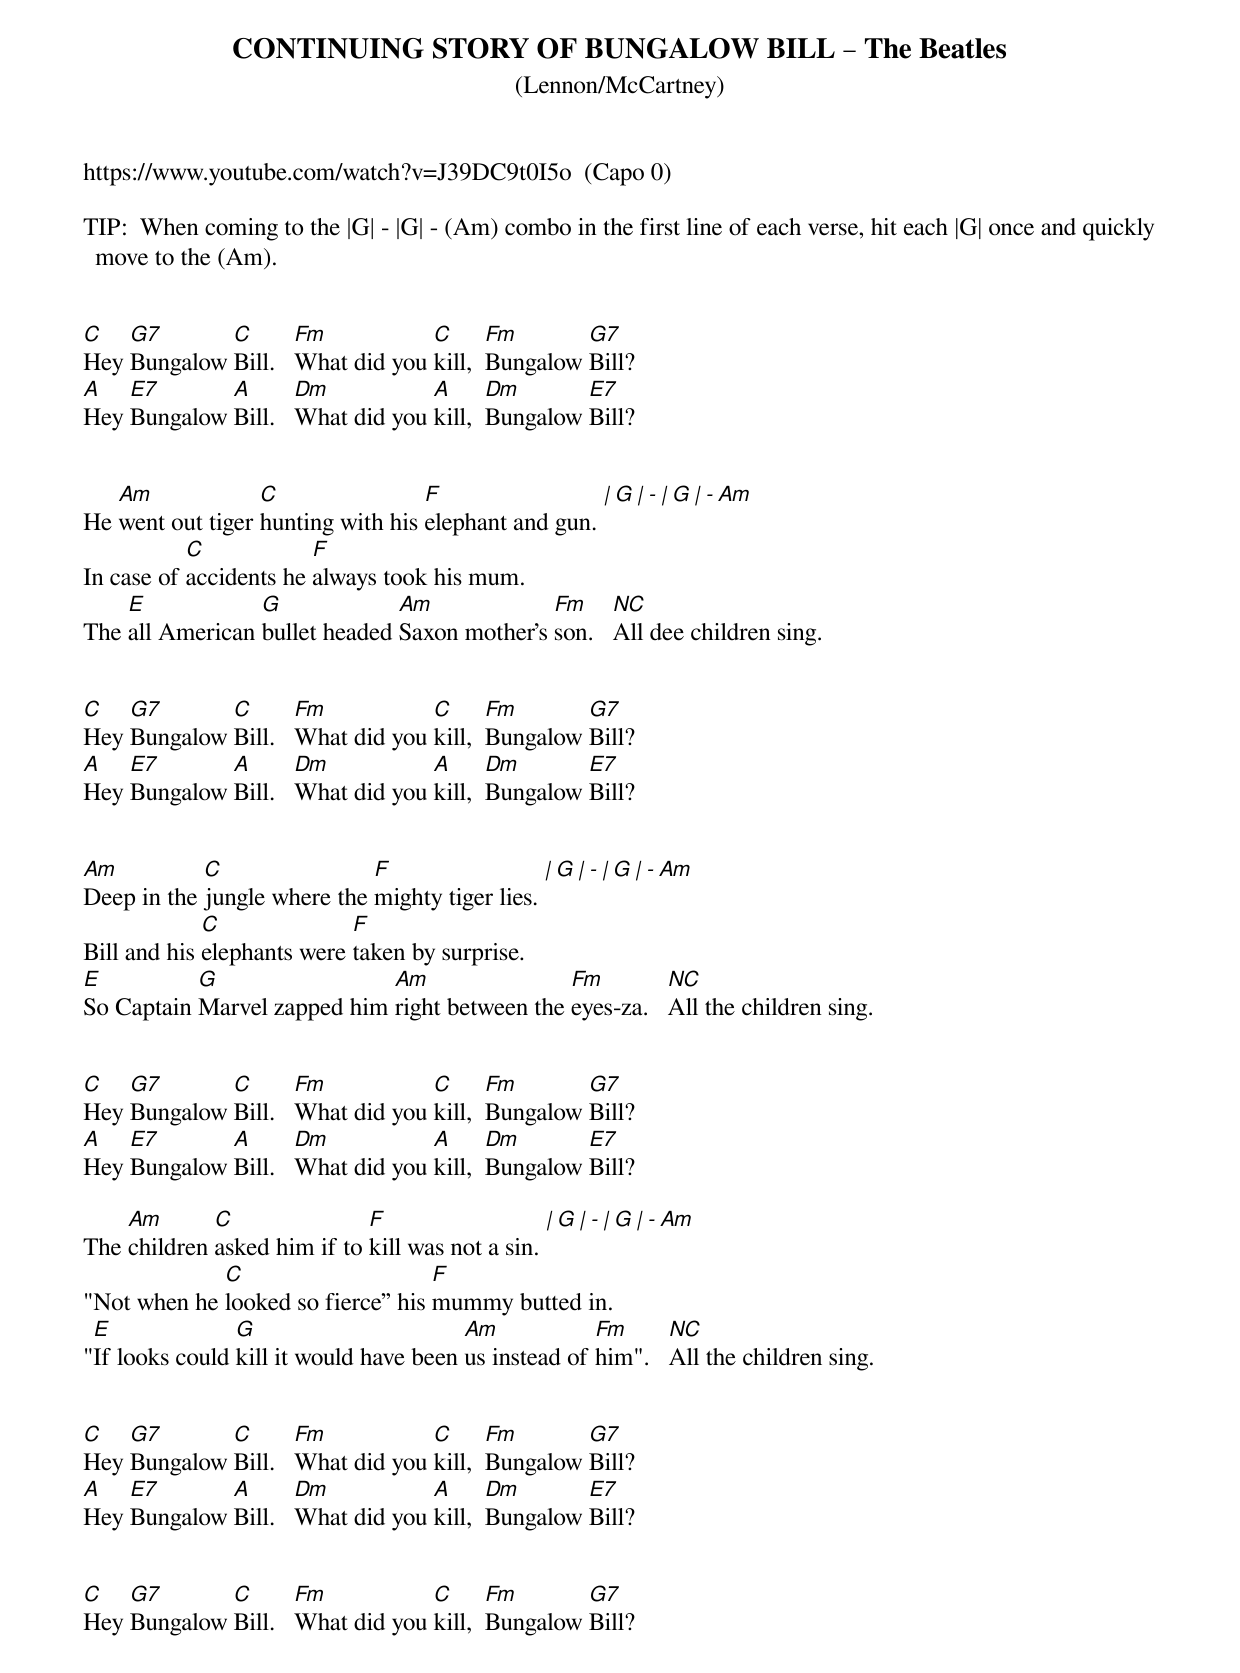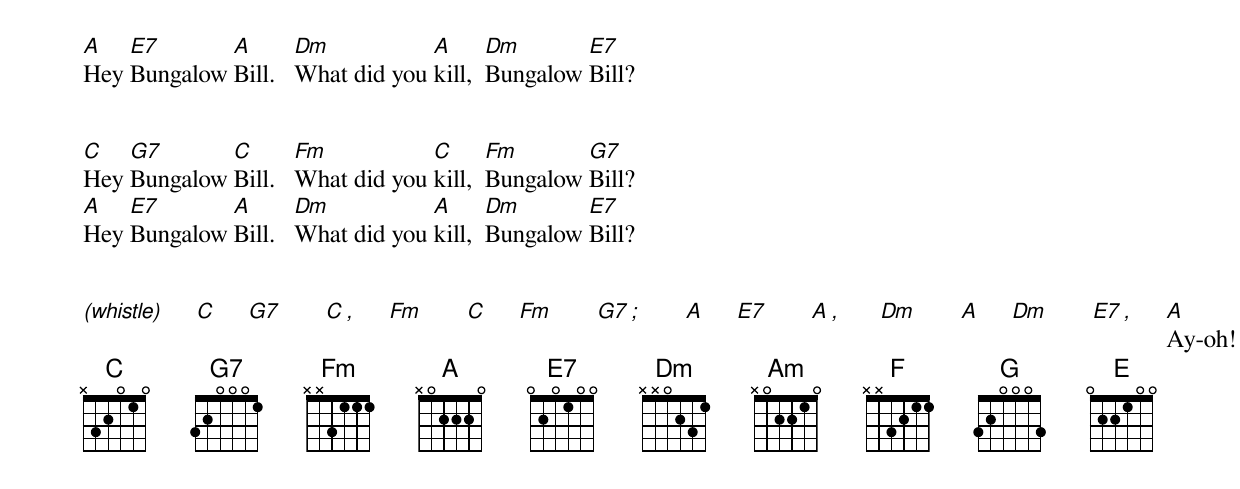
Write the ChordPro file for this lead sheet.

{define: E7 base-fret 1 frets 0 2 0 1 0 0}
{define: F base-fret 1 frets x x 3 2 1 1}
{define: Fm base-fret 1 frets x x 3 1 1 1}
{t: CONTINUING STORY OF BUNGALOW BILL – The Beatles}
{st: (Lennon/McCartney)}
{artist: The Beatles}
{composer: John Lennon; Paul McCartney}


https://www.youtube.com/watch?v=J39DC9t0I5o  (Capo 0)

TIP:  When coming to the |G| - |G| - (Am) combo in the first line of each verse, hit each |G| once and quickly move to the (Am).


[C]Hey [G7]Bungalow [C]Bill.   [Fm]What did you [C]kill,  [Fm]Bungalow [G7]Bill?
[A]Hey [E7]Bungalow [A]Bill.   [Dm]What did you [A]kill,  [Dm]Bungalow [E7]Bill?


He [Am]went out tiger [C]hunting with his [F]elephant and gun. [|][G][|][-][|][G][|][-][Am]
In case of [C]accidents he [F]always took his mum.
The [E]all American [G]bullet headed [Am]Saxon mother's [Fm]son.   [NC]All dee children sing.


[C]Hey [G7]Bungalow [C]Bill.   [Fm]What did you [C]kill,  [Fm]Bungalow [G7]Bill?
[A]Hey [E7]Bungalow [A]Bill.   [Dm]What did you [A]kill,  [Dm]Bungalow [E7]Bill?


[Am]Deep in the [C]jungle where the [F]mighty tiger lies. [|][G][|][-][|][G][|][-][Am]
Bill and his [C]elephants were [F]taken by surprise.
[E]So Captain [G]Marvel zapped him [Am]right between the [Fm]eyes-za.   [NC]All the children sing.


[C]Hey [G7]Bungalow [C]Bill.   [Fm]What did you [C]kill,  [Fm]Bungalow [G7]Bill?
[A]Hey [E7]Bungalow [A]Bill.   [Dm]What did you [A]kill,  [Dm]Bungalow [E7]Bill?

The [Am]children [C]asked him if to [F]kill was not a sin. [|][G][|][-][|][G][|][-][Am]
"Not when he [C]looked so fierce” his [F]mummy butted in.
"[E]If looks could [G]kill it would have been [Am]us instead of [Fm]him".   [NC]All the children sing.


[C]Hey [G7]Bungalow [C]Bill.   [Fm]What did you [C]kill,  [Fm]Bungalow [G7]Bill?
[A]Hey [E7]Bungalow [A]Bill.   [Dm]What did you [A]kill,  [Dm]Bungalow [E7]Bill?


[C]Hey [G7]Bungalow [C]Bill.   [Fm]What did you [C]kill,  [Fm]Bungalow [G7]Bill?
[A]Hey [E7]Bungalow [A]Bill.   [Dm]What did you [A]kill,  [Dm]Bungalow [E7]Bill?


[C]Hey [G7]Bungalow [C]Bill.   [Fm]What did you [C]kill,  [Fm]Bungalow [G7]Bill?
[A]Hey [E7]Bungalow [A]Bill.   [Dm]What did you [A]kill,  [Dm]Bungalow [E7]Bill?


[(whistle)]     [C]     [G7]       [C][,]     [Fm]       [C]     [Fm]       [G7][;]       [A]     [E7]       [A][,]      [Dm]       [A]     [Dm]       [E7][,]     [A]Ay-oh!
